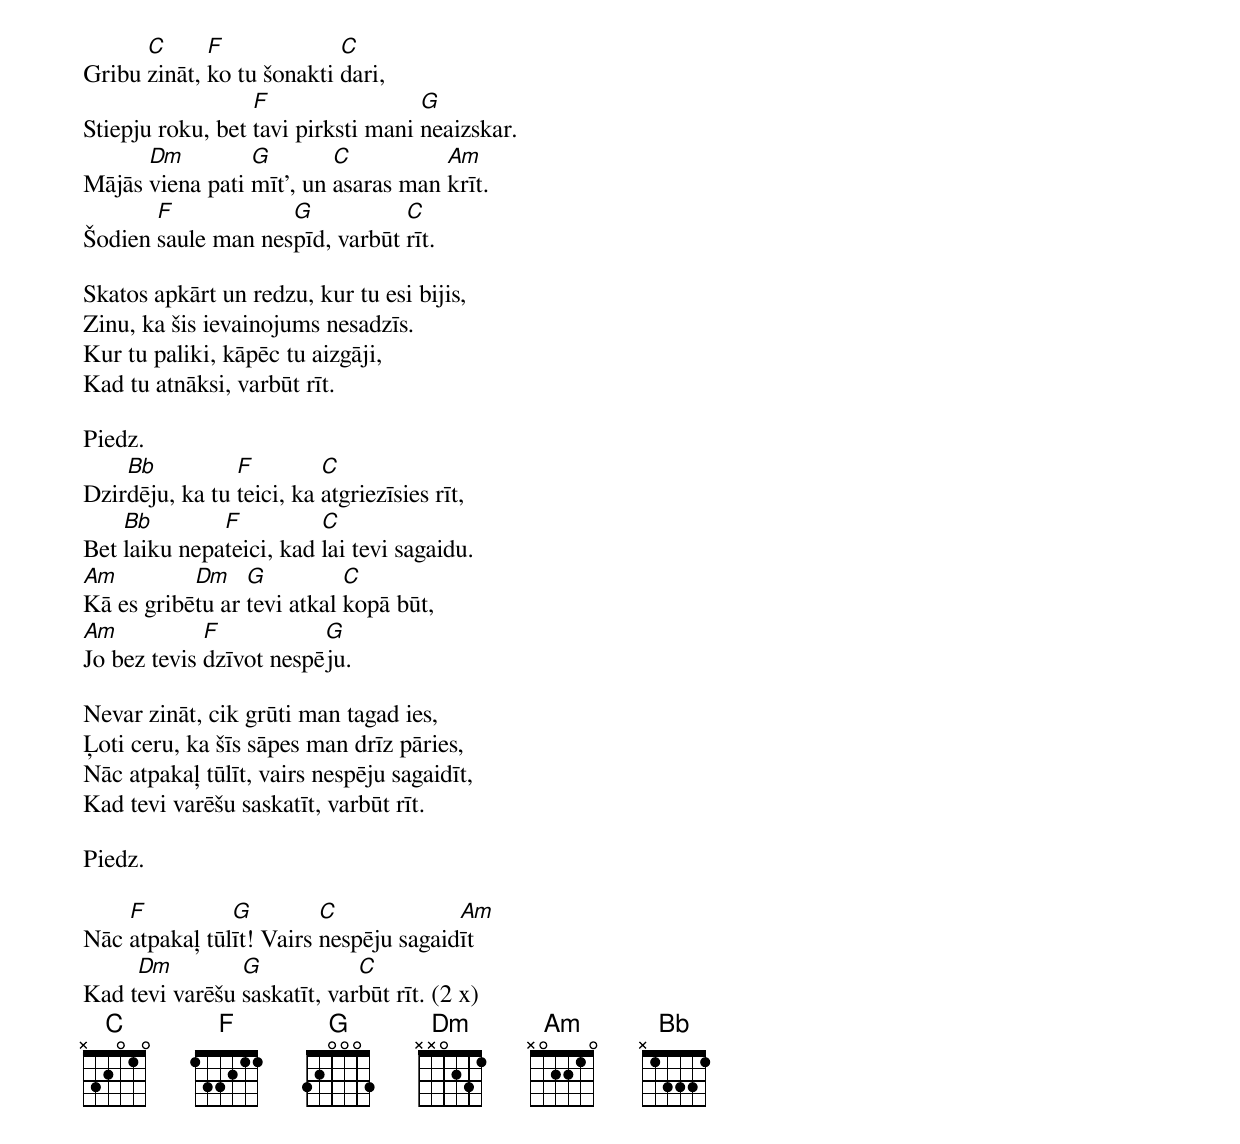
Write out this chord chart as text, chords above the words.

      C      F             C
Gribu zināt, ko tu šonakti dari,
                  F                 G
Stiepju roku, bet tavi pirksti mani neaizskar.
      Dm         G        C          Am
Mājās viena pati mīt', un asaras man krīt.
       F            G           C
Šodien saule man nespīd, varbūt rīt.

Skatos apkārt un redzu, kur tu esi bijis,
Zinu, ka šis ievainojums nesadzīs.
Kur tu paliki, kāpēc tu aizgāji,
Kad tu atnāksi, varbūt rīt.

Piedz.
    Bb          F         C
Dzirdēju, ka tu teici, ka atgriezīsies rīt,
    Bb        F          C
Bet laiku nepateici, kad lai tevi sagaidu.
Am         Dm    G          C
Kā es gribētu ar tevi atkal kopā būt,
Am           F           G
Jo bez tevis dzīvot nespēju.

Nevar zināt, cik grūti man tagad ies,
Ļoti ceru, ka šīs sāpes man drīz pāries,
Nāc atpakaļ tūlīt, vairs nespēju sagaidīt,
Kad tevi varēšu saskatīt, varbūt rīt.

Piedz.

    F          G         C             Am
Nāc atpakaļ tūlīt! Vairs nespēju sagaidīt
     Dm         G            C
Kad tevi varēšu saskatīt, varbūt rīt. (2 x)
